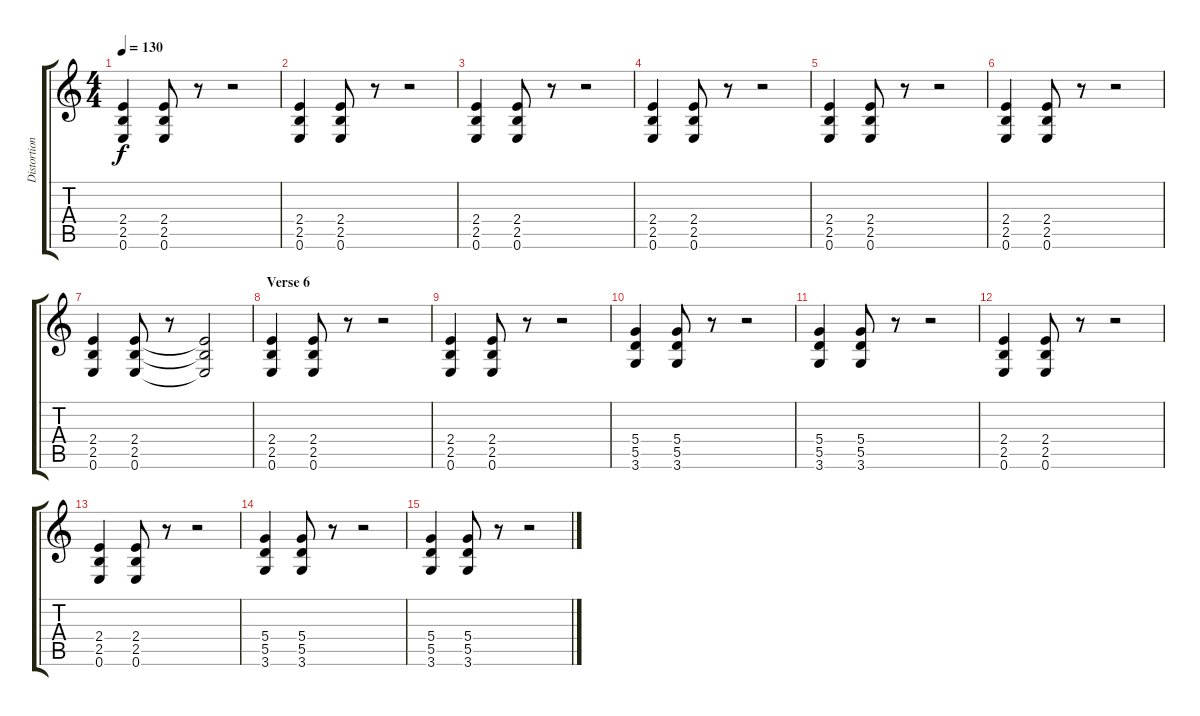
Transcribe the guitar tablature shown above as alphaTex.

\track ("Distortion Guitar - Rhythm" "Distortion") {instrument distortionguitar}
\staff {score tabs}
\tuning (E4 B3 G3 D3 A2 E2) {hide}
\ts (4 4)
\tempo 130
\clef g2
\ks c
(2.4 2.5 0.6).4{dy f} (2.4 2.5 0.6).8 r.8 r.2 |
(2.4 2.5 0.6).4 (2.4 2.5 0.6).8 r.8 r.2 |
(2.4 2.5 0.6).4 (2.4 2.5 0.6).8 r.8 r.2 |
(2.4 2.5 0.6).4 (2.4 2.5 0.6).8 r.8 r.2 |
(2.4 2.5 0.6).4 (2.4 2.5 0.6).8 r.8 r.2 |
(2.4 2.5 0.6).4 (2.4 2.5 0.6).8 r.8 r.2 |
(2.4 2.5 0.6).4 (2.4 2.5 0.6).8 r.8 (2.4{t} 2.5{t} 0.6{t}).2 |
\section ("" "Verse 6")
(2.4 2.5 0.6).4 (2.4 2.5 0.6).8 r.8 r.2 |
(2.4 2.5 0.6).4 (2.4 2.5 0.6).8 r.8 r.2 |
(5.4 5.5 3.6).4 (5.4 5.5 3.6).8 r.8 r.2 |
(5.4 5.5 3.6).4 (5.4 5.5 3.6).8 r.8 r.2 |
(2.4 2.5 0.6).4 (2.4 2.5 0.6).8 r.8 r.2 |
(2.4 2.5 0.6).4 (2.4 2.5 0.6).8 r.8 r.2 |
(5.4 5.5 3.6).4 (5.4 5.5 3.6).8 r.8 r.2 |
(5.4 5.5 3.6).4 (5.4 5.5 3.6).8 r.8 r.2
